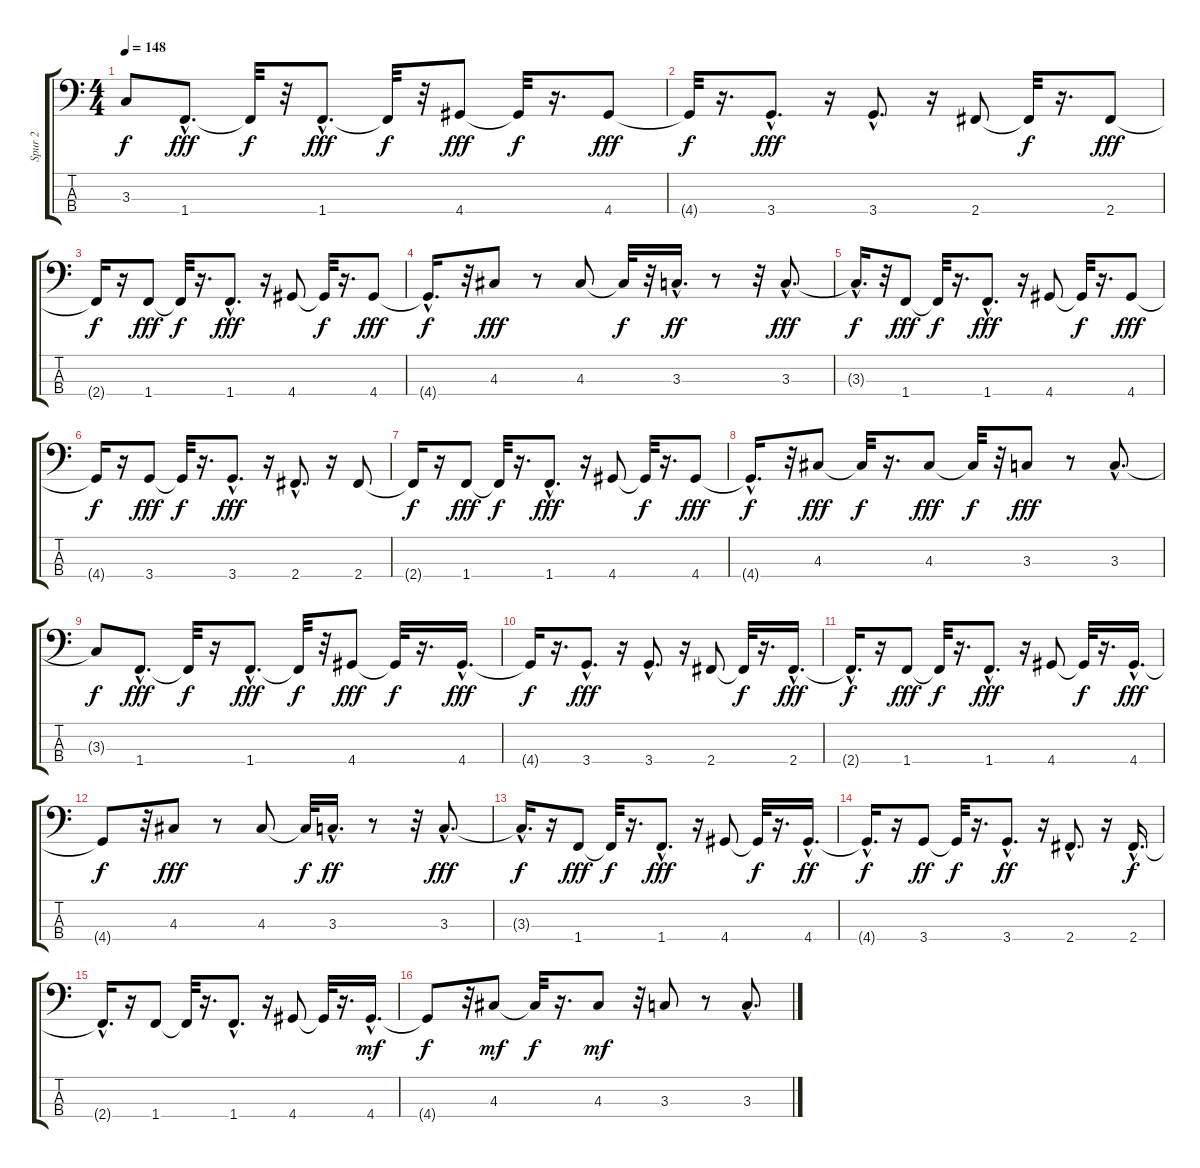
\track ("Spur 2" "Spur 2") {instrument synthbass2}
\staff {score tabs}
\tuning (G2 D2 A1 E1) {hide}
\ts (4 4)
\tempo 148
\clef f4
\ks c
3.3{t}.8{dy f} 1.4{hac}.8{d dy fff} 1.4{t}.32{dy f} r.32 1.4{hac}.8{d dy fff} 1.4{t}.32{dy f} r.32 4.4.8{dy fff} 4.4{t}.32{dy f} r.16{d} 4.4.8{dy fff} |
4.4{t}.32{dy f} r.16{d} 3.4{hac}.8{d dy fff} r.16 3.4{hac}.8{d} r.16 2.4.8 2.4{t}.32{dy f} r.16{d} 2.4.8{dy fff} |
2.4{t}.16{dy f} r.16 1.4.8{dy fff} 1.4{t}.32{dy f} r.16{d} 1.4{hac}.8{d dy fff} r.16 4.4.8 4.4{t}.32{dy f} r.16{d} 4.4.8{dy fff} |
4.4{hac t}.16{d dy f} r.32 4.3.8{dy fff} r.8 4.3.8 4.3{t}.32{dy f} r.32 3.3{hac}.16{d dy ff} r.8 r.32 3.3{hac}.8{d dy fff} |
3.3{hac t}.16{d dy f} r.32 1.4.8{dy fff} 1.4{t}.32{dy f} r.16{d} 1.4{hac}.8{d dy fff} r.16 4.4.8 4.4{t}.32{dy f} r.16{d} 4.4.8{dy fff} |
4.4{t}.16{dy f} r.16 3.4.8{dy fff} 3.4{t}.32{dy f} r.16{d} 3.4{hac}.8{d dy fff} r.16 2.4{hac}.8{d} r.16 2.4.8 |
2.4{t}.16{dy f} r.16 1.4.8{dy fff} 1.4{t}.32{dy f} r.16{d} 1.4{hac}.8{d dy fff} r.16 4.4.8 4.4{t}.32{dy f} r.16{d} 4.4.8{dy fff} |
4.4{hac t}.16{d dy f} r.32 4.3.8{dy fff} 4.3{t}.32{dy f} r.16{d} 4.3.8{dy fff} 4.3{t}.32{dy f} r.32 3.3.8{dy fff} r.8 3.3{hac}.8{d} |
3.3{t}.8{dy f} 1.4{hac}.8{d dy fff} 1.4{t}.32{dy f} r.16 1.4{hac}.8{d dy fff} 1.4{t}.32{dy f} r.32 4.4.8{dy fff} 4.4{t}.32{dy f} r.16{d} 4.4{hac}.16{d dy fff} |
4.4{t}.16{dy f} r.16{d} 3.4{hac}.8{d dy fff} r.16 3.4{hac}.8{d} r.16 2.4.8 2.4{t}.32{dy f} r.16{d} 2.4{hac}.16{d dy fff} |
2.4{hac t}.16{d dy f} r.16 1.4.8{dy fff} 1.4{t}.32{dy f} r.16{d} 1.4{hac}.8{d dy fff} r.16 4.4.8 4.4{t}.32{dy f} r.16{d} 4.4{hac}.16{d dy fff} |
4.4{t}.8{dy f} r.32 4.3.8{dy fff} r.8 4.3.8 4.3{t}.32{dy f} 3.3{hac}.16{d dy ff} r.8 r.32 3.3{hac}.8{d dy fff} |
3.3{hac t}.16{d dy f} r.16 1.4.8{dy fff} 1.4{t}.32{dy f} r.16{d} 1.4{hac}.8{d dy fff} r.16 4.4.8 4.4{t}.32{dy f} r.16{d} 4.4{hac}.16{d dy ff} |
4.4{hac t}.16{d dy f} r.16 3.4.8{dy ff} 3.4{t}.32{dy f} r.16{d} 3.4{hac}.8{d dy ff} r.16 2.4{hac}.8{d} r.16 2.4{hac}.16{d dy f} |
2.4{hac t}.16{d} r.16 1.4.8 1.4{t}.32 r.16{d} 1.4{hac}.8{d} r.16 4.4.8 4.4{t}.32 r.16{d} 4.4{hac}.16{d dy mf} |
4.4{t}.8{dy f} r.32 4.3.8{dy mf} 4.3{t}.32{dy f} r.16{d} 4.3.8{dy mf} r.32 3.3.8 r.8 3.3{hac}.8{d}
